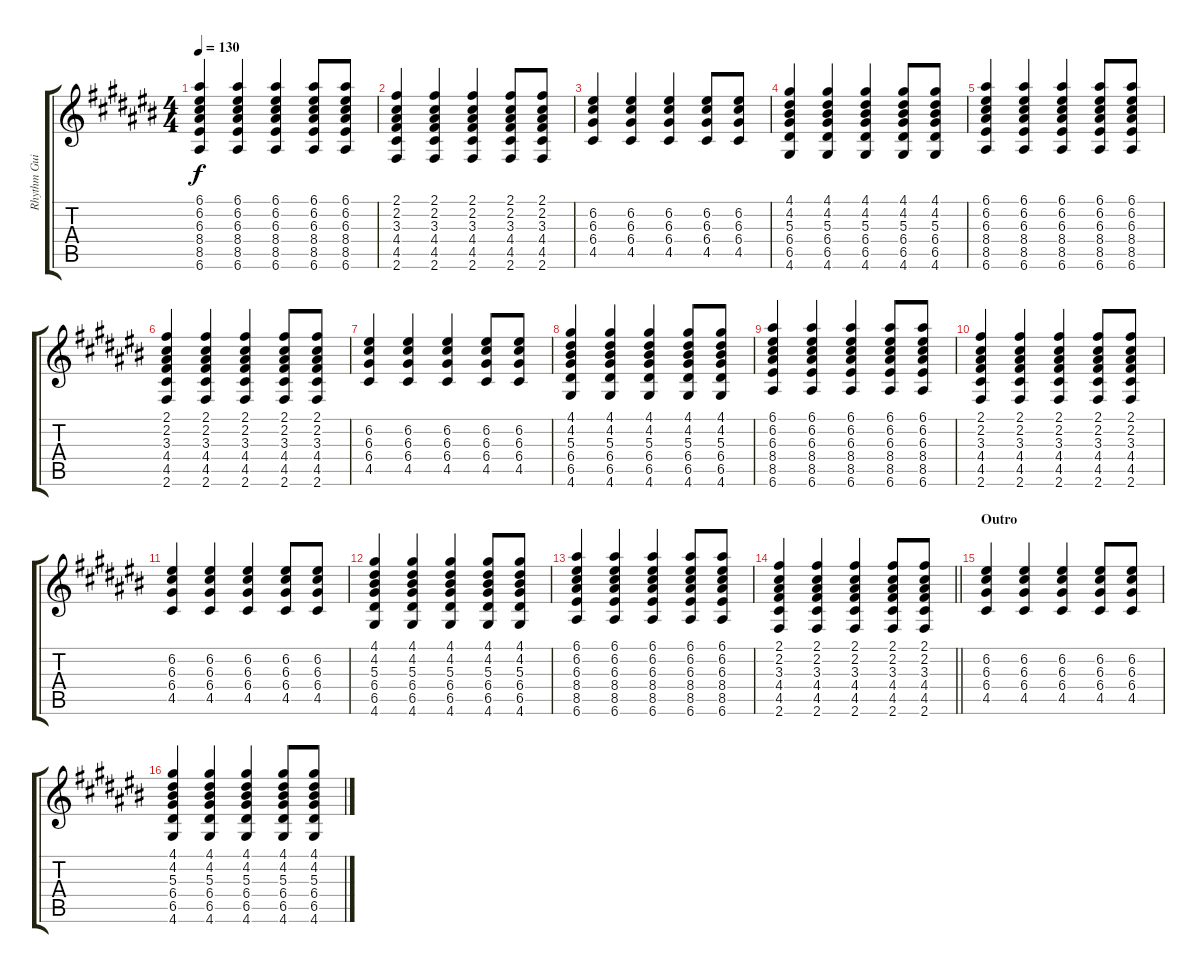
\track ("Rhythm Guitar" "Rhythm Gui") {instrument acousticguitarsteel}
\staff {score tabs}
\tuning (E4 B3 G3 D3 A2 E2) {hide}
\ts (4 4)
\tempo 130
\clef g2
\ks c#
(6.1 6.2 6.3 8.4 8.5 6.6).4{dy f} (6.1 6.2 6.3 8.4 8.5 6.6).4 (6.1 6.2 6.3 8.4 8.5 6.6).4 (6.1 6.2 6.3 8.4 8.5 6.6).8 (6.1 6.2 6.3 8.4 8.5 6.6).8 |
(2.1 2.2 3.3 4.4 4.5 2.6).4 (2.1 2.2 3.3 4.4 4.5 2.6).4 (2.1 2.2 3.3 4.4 4.5 2.6).4 (2.1 2.2 3.3 4.4 4.5 2.6).8 (2.1 2.2 3.3 4.4 4.5 2.6).8 |
(6.2 6.3 6.4 4.5).4 (6.2 6.3 6.4 4.5).4 (6.2 6.3 6.4 4.5).4 (6.2 6.3 6.4 4.5).8 (6.2 6.3 6.4 4.5).8 |
(4.1 4.2 5.3 6.4 6.5 4.6).4 (4.1 4.2 5.3 6.4 6.5 4.6).4 (4.1 4.2 5.3 6.4 6.5 4.6).4 (4.1 4.2 5.3 6.4 6.5 4.6).8 (4.1 4.2 5.3 6.4 6.5 4.6).8 |
(6.1 6.2 6.3 8.4 8.5 6.6).4 (6.1 6.2 6.3 8.4 8.5 6.6).4 (6.1 6.2 6.3 8.4 8.5 6.6).4 (6.1 6.2 6.3 8.4 8.5 6.6).8 (6.1 6.2 6.3 8.4 8.5 6.6).8 |
(2.1 2.2 3.3 4.4 4.5 2.6).4 (2.1 2.2 3.3 4.4 4.5 2.6).4 (2.1 2.2 3.3 4.4 4.5 2.6).4 (2.1 2.2 3.3 4.4 4.5 2.6).8 (2.1 2.2 3.3 4.4 4.5 2.6).8 |
(6.2 6.3 6.4 4.5).4 (6.2 6.3 6.4 4.5).4 (6.2 6.3 6.4 4.5).4 (6.2 6.3 6.4 4.5).8 (6.2 6.3 6.4 4.5).8 |
(4.1 4.2 5.3 6.4 6.5 4.6).4 (4.1 4.2 5.3 6.4 6.5 4.6).4 (4.1 4.2 5.3 6.4 6.5 4.6).4 (4.1 4.2 5.3 6.4 6.5 4.6).8 (4.1 4.2 5.3 6.4 6.5 4.6).8 |
(6.1 6.2 6.3 8.4 8.5 6.6).4 (6.1 6.2 6.3 8.4 8.5 6.6).4 (6.1 6.2 6.3 8.4 8.5 6.6).4 (6.1 6.2 6.3 8.4 8.5 6.6).8 (6.1 6.2 6.3 8.4 8.5 6.6).8 |
(2.1 2.2 3.3 4.4 4.5 2.6).4 (2.1 2.2 3.3 4.4 4.5 2.6).4 (2.1 2.2 3.3 4.4 4.5 2.6).4 (2.1 2.2 3.3 4.4 4.5 2.6).8 (2.1 2.2 3.3 4.4 4.5 2.6).8 |
(6.2 6.3 6.4 4.5).4 (6.2 6.3 6.4 4.5).4 (6.2 6.3 6.4 4.5).4 (6.2 6.3 6.4 4.5).8 (6.2 6.3 6.4 4.5).8 |
(4.1 4.2 5.3 6.4 6.5 4.6).4 (4.1 4.2 5.3 6.4 6.5 4.6).4 (4.1 4.2 5.3 6.4 6.5 4.6).4 (4.1 4.2 5.3 6.4 6.5 4.6).8 (4.1 4.2 5.3 6.4 6.5 4.6).8 |
(6.1 6.2 6.3 8.4 8.5 6.6).4 (6.1 6.2 6.3 8.4 8.5 6.6).4 (6.1 6.2 6.3 8.4 8.5 6.6).4 (6.1 6.2 6.3 8.4 8.5 6.6).8 (6.1 6.2 6.3 8.4 8.5 6.6).8 |
\barLineRight lightlight
(2.1 2.2 3.3 4.4 4.5 2.6).4 (2.1 2.2 3.3 4.4 4.5 2.6).4 (2.1 2.2 3.3 4.4 4.5 2.6).4 (2.1 2.2 3.3 4.4 4.5 2.6).8 (2.1 2.2 3.3 4.4 4.5 2.6).8 |
\section ("" "Outro")
(6.2 6.3 6.4 4.5).4 (6.2 6.3 6.4 4.5).4 (6.2 6.3 6.4 4.5).4 (6.2 6.3 6.4 4.5).8 (6.2 6.3 6.4 4.5).8 |
(4.1 4.2 5.3 6.4 6.5 4.6).4 (4.1 4.2 5.3 6.4 6.5 4.6).4 (4.1 4.2 5.3 6.4 6.5 4.6).4 (4.1 4.2 5.3 6.4 6.5 4.6).8 (4.1 4.2 5.3 6.4 6.5 4.6).8
